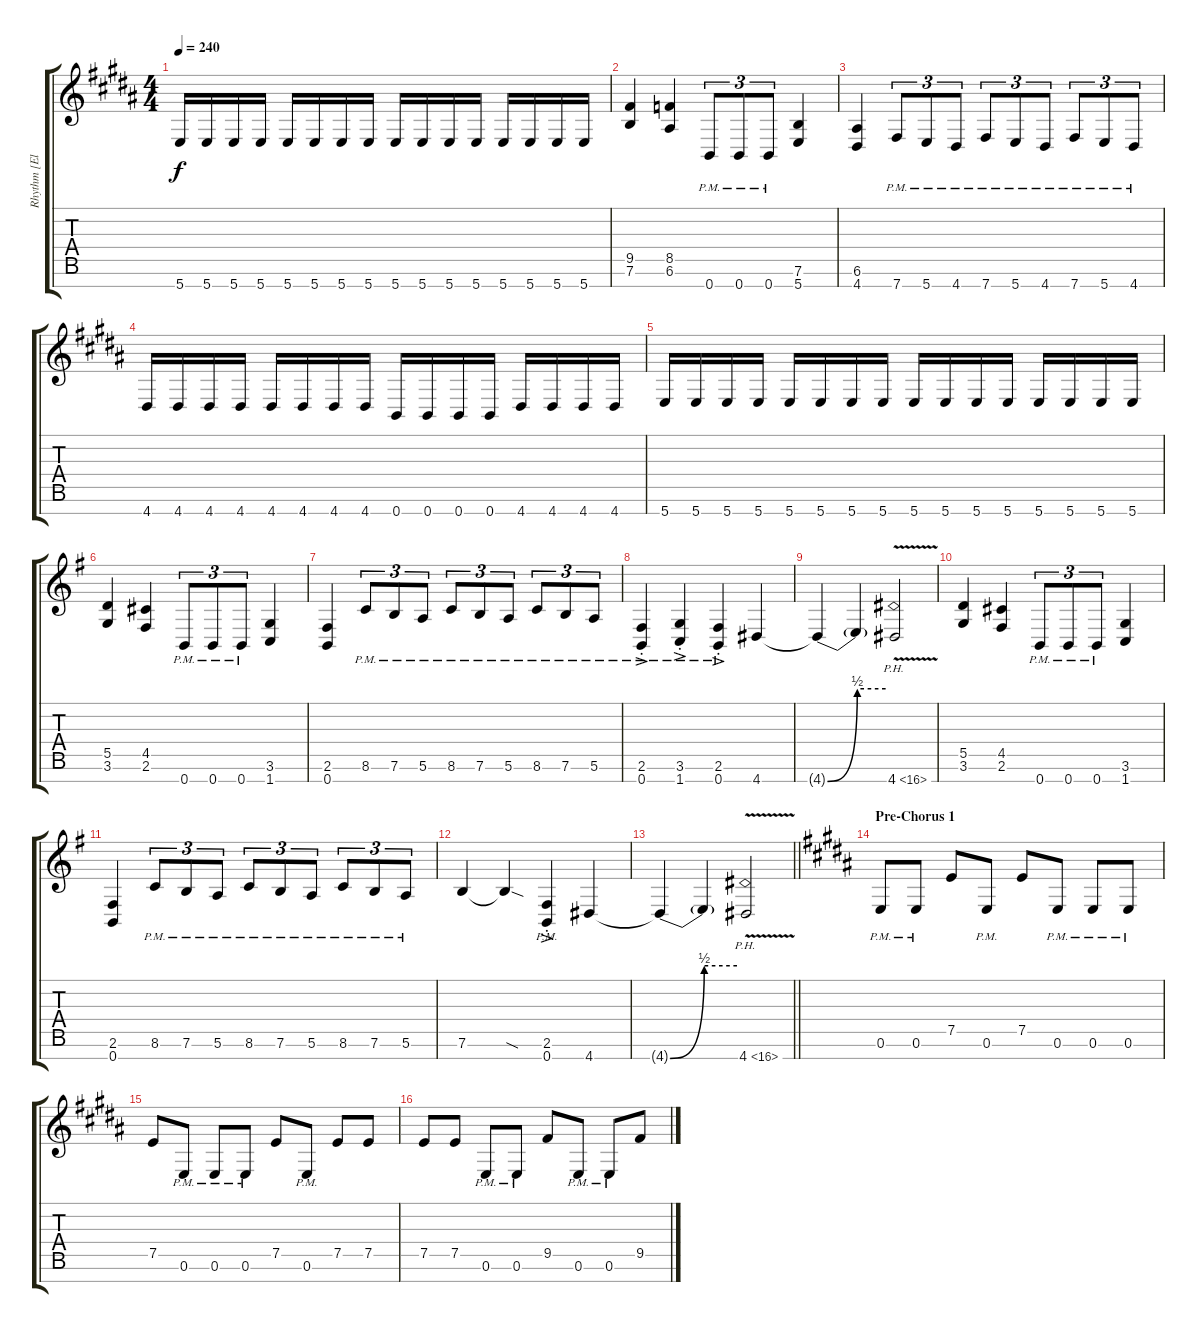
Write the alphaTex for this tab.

\track ("Rhythm [Ellis]" "Rhythm [El") {instrument distortionguitar}
\staff {score tabs}
\tuning (E4 B3 G3 D3 A2 E2 B1) {hide}
\ts (4 4)
\tempo 240
\clef g2
\ks b
5.7.16{dy f} 5.7.16 5.7.16 5.7.16 5.7.16 5.7.16 5.7.16 5.7.16 5.7.16 5.7.16 5.7.16 5.7.16 5.7.16 5.7.16 5.7.16 5.7.16 |
(9.5 7.6).4 (8.5 6.6).4 0.7{pm}.8{tu (3 2)} 0.7{pm}.8{tu (3 2)} 0.7{pm}.8{tu (3 2)} (7.6 5.7).4 |
(6.6 4.7).4 7.7{pm}.8{tu (3 2)} 5.7{pm}.8{tu (3 2)} 4.7{pm}.8{tu (3 2)} 7.7{pm}.8{tu (3 2)} 5.7{pm}.8{tu (3 2)} 4.7{pm}.8{tu (3 2)} 7.7{pm}.8{tu (3 2)} 5.7{pm}.8{tu (3 2)} 4.7{pm}.8{tu (3 2)} |
4.7.16 4.7.16 4.7.16 4.7.16 4.7.16 4.7.16 4.7.16 4.7.16 0.7.16 0.7.16 0.7.16 0.7.16 4.7.16 4.7.16 4.7.16 4.7.16 |
5.7.16 5.7.16 5.7.16 5.7.16 5.7.16 5.7.16 5.7.16 5.7.16 5.7.16 5.7.16 5.7.16 5.7.16 5.7.16 5.7.16 5.7.16 5.7.16 |
\ks g
(5.5 3.6).4 (4.5 2.6).4 0.7{pm}.8{tu (3 2)} 0.7{pm}.8{tu (3 2)} 0.7{pm}.8{tu (3 2)} (3.6 1.7).4 |
(2.6 0.7).4 8.6{pm}.8{tu (3 2)} 7.6{pm}.8{tu (3 2)} 5.6{pm}.8{tu (3 2)} 8.6{pm}.8{tu (3 2)} 7.6{pm}.8{tu (3 2)} 5.6{pm}.8{tu (3 2)} 8.6{pm}.8{tu (3 2)} 7.6{pm}.8{tu (3 2)} 5.6{pm}.8{tu (3 2)} |
(2.6{ac pm st} 0.7{ac pm st}).4 (3.6{ac pm st} 1.7{ac pm st}).4 (2.6{ac pm st} 0.7{ac pm st}).4 4.7.4 |
4.7{be (bend 0 0 60 2) t}.4 4.7{be (hold 0 2 60 2) t}.4 4.7{ph 12 v}.2 |
(5.5 3.6).4 (4.5 2.6).4 0.7{pm}.8{tu (3 2)} 0.7{pm}.8{tu (3 2)} 0.7{pm}.8{tu (3 2)} (3.6 1.7).4 |
(2.6 0.7).4 8.6{pm}.8{tu (3 2)} 7.6{pm}.8{tu (3 2)} 5.6{pm}.8{tu (3 2)} 8.6{pm}.8{tu (3 2)} 7.6{pm}.8{tu (3 2)} 5.6{pm}.8{tu (3 2)} 8.6{pm}.8{tu (3 2)} 7.6{pm}.8{tu (3 2)} 5.6{pm}.8{tu (3 2)} |
7.6.4 7.6{sod t}.4 (2.6{ac pm st} 0.7{ac pm st}).4 4.7.4 |
\barLineRight lightlight
4.7{be (bend 0 0 60 2) t}.4 4.7{be (hold 0 2 60 2) t}.4 4.7{ph 12 v}.2 |
\section ("" "Pre-Chorus 1")
\ks b
0.6{pm}.8 0.6{pm}.8 7.5.8 0.6{pm}.8 7.5.8 0.6{pm}.8 0.6{pm}.8 0.6{pm}.8 |
7.5.8 0.6{pm}.8 0.6{pm}.8 0.6{pm}.8 7.5.8 0.6{pm}.8 7.5.8 7.5.8 |
7.5.8 7.5.8 0.6{pm}.8 0.6{pm}.8 9.5.8 0.6{pm}.8 0.6{pm}.8 9.5.8
